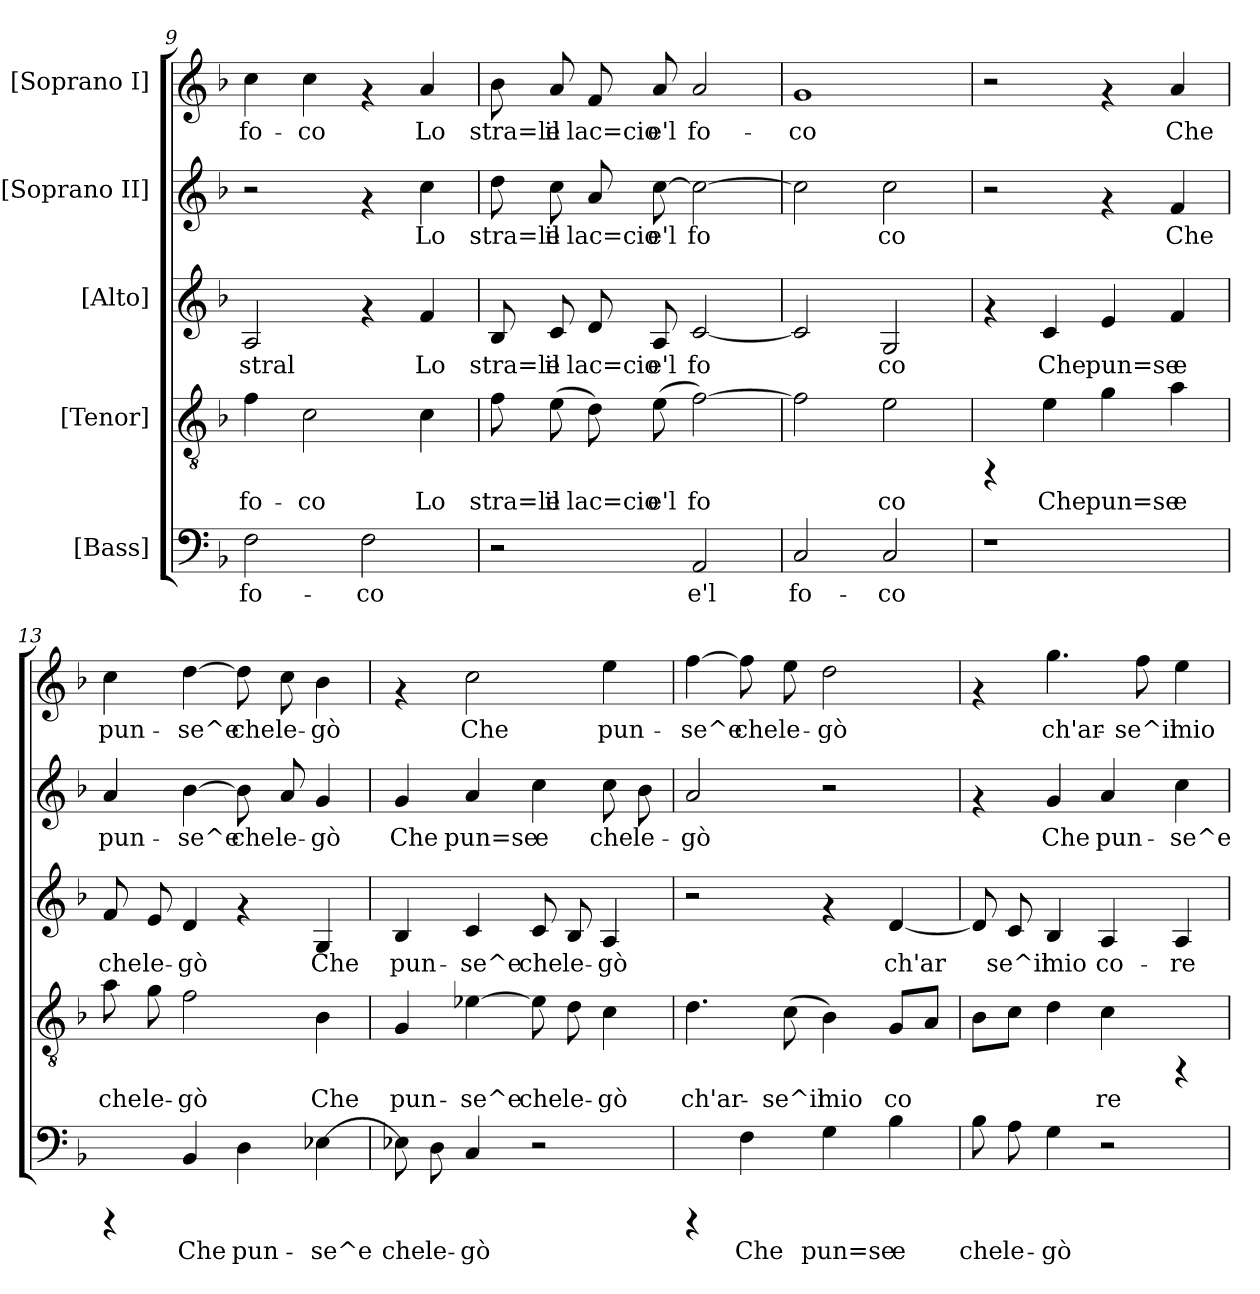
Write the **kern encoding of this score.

**kern	**text	**kern	**text	**kern	**text	**kern	**text	**kern	**text
*part5	*part5	*part4	*part4	*part3	*part3	*part2	*part2	*part1	*part1
*staff5	*staff5	*staff4	*staff4	*staff3	*staff3	*staff2	*staff2	*staff1	*staff1
*I"[Bass]	*	*I"[Tenor]	*	*I"[Alto]	*	*I"[Soprano II]	*	*I"[Soprano I]	*
*clefF4	*	*clefGv2	*	*clefG2	*	*clefG2	*	*clefG2	*
*k[b-]	*	*k[b-]	*	*k[b-]	*	*k[b-]	*	*k[b-]	*
*F:	*	*F:	*	*F:	*	*F:	*	*F:	*
=9	=9	=9	=9	=9	=9	=9	=9	=9	=9
!	!LO:LY:b:cj	!	!LO:LY:b:cj	!	!LO:LY:b:cj	!	!	!	!LO:LY:b:cj
2F\	fo-	4f\	fo-	2A/	stral	2r	.	4cc\	fo-
!	!	!	!LO:LY:b:cj	!	!	!	!	!	!LO:LY:b:cj
.	.	2c\	-co	.	.	.	.	4cc\	-co
!	!LO:LY:b:cj	!	!	!	!	!	!	!	!
2F\	-co	.	.	4rf	.	4rf	.	4rf	.
!	!	!	!LO:LY:b:cj	!	!LO:LY:b:cj	!	!LO:LY:b:cj	!	!LO:LY:b:cj
.	.	4c\	Lo	4f/	Lo	4cc\	Lo	4a/	Lo
=10	=10	=10	=10	=10	=10	=10	=10	=10	=10
!	!	!	!LO:LY:b:cj	!	!LO:LY:b:cj	!	!LO:LY:b:cj	!	!LO:LY:b:cj
2r	.	8f\	stra=le	8B-/	stra=le	8dd\	stra=le	8b-\	stra=le
!	!	!	!LO:LY:b:cj	!	!LO:LY:b:cj	!	!LO:LY:b:cj	!	!LO:LY:b:cj
.	.	(<8e\	il	8c/	il	8cc\	il	8a/	il
!	!	!	!LO:LY:b:cj	!	!LO:LY:b:cj	!	!LO:LY:b:cj	!	!LO:LY:b:cj
.	.	8d\)	lac=cio	8d/	lac=cio	8a/	lac=cio	8f/	lac=cio
!	!	!	!LO:LY:b:cj	!	!LO:LY:b:cj	!	!LO:LY:b:cj	!	!LO:LY:b:cj
.	.	(<8e\	e'l	8A/	e'l	[<8cc\	e'l	8a/	e'l
!	!LO:LY:b:cj	!	!LO:LY:b:cj	!	!LO:LY:b:cj	!	!LO:LY:b:cj	!	!LO:LY:b:cj
2AA/	e'l	[>2f\)	fo-	[<2c/	fo-	2cc\_>	fo-	2a/	fo-
=11	=11	=11	=11	=11	=11	=11	=11	=11	=11
!	!LO:LY:b:cj	!	!LO:LY:b:cj	!	!LO:LY:b:cj	!	!LO:LY:b:cj	!	!LO:LY:b:cj
2C/	fo-	2f\]	--	2c/]	--	2cc\]	--	1g	-co
!	!LO:LY:b:cj	!	!LO:LY:b:cj	!	!LO:LY:b:cj	!	!LO:LY:b:cj	!	!
2C/	-co	2e\	-co	2G/	-co	2cc\	-co	.	.
=12	=12	=12	=12	=12	=12	=12	=12	=12	=12
1r	.	4rFF	.	4rf	.	2r	.	2r	.
!	!	!	!LO:LY:b:cj	!	!LO:LY:b:cj	!	!	!	!
.	.	4e\	Che	4c/	Che	.	.	.	.
!	!	!	!LO:LY:b:cj	!	!LO:LY:b:cj	!	!	!	!
.	.	4g\	pun=se	4e/	pun=se	4rf	.	4rf	.
!	!	!	!LO:LY:b:cj	!	!LO:LY:b:cj	!	!LO:LY:b:cj	!	!LO:LY:b:cj
.	.	4a\	e	4f/	e	4f/	Che	4a/	Che
!!LO:PB:g=z
=13	=13	=13	=13	=13	=13	=13	=13	=13	=13
!	!	!	!LO:LY:b:cj	!	!LO:LY:b:cj	!	!LO:LY:b:cj	!	!LO:LY:b:cj
4rCCC	.	8a\	che	8f/	che	4a/	pun-	4cc\	pun-
!	!	!	!LO:LY:b:cj	!	!LO:LY:b:cj	!	!	!	!
.	.	8g\	le-	8e/	le-	.	.	.	.
!	!LO:LY:b:cj	!	!LO:LY:b:cj	!	!LO:LY:b:cj	!	!LO:LY:b:cj	!	!LO:LY:b:cj
4BB-/	Che	2f\	-gò	4d/	-gò	[<4b-\	-se^e	[<4dd\	-se^e
!	!LO:LY:b:cj	!	!	!	!	!	!LO:LY:b:cj	!	!LO:LY:b:cj
4D\	pun-	.	.	4rf	.	8b-\]	che	8dd\]	che
!	!	!	!	!	!	!	!LO:LY:b:cj	!	!LO:LY:b:cj
.	.	.	.	.	.	8a/	le-	8cc\	le-
!	!LO:LY:b:cj	!	!LO:LY:b:cj	!	!LO:LY:b:cj	!	!LO:LY:b:cj	!	!LO:LY:b:cj
[<4E-X\	-se^e	4B-\	Che	4G/	Che	4g/	-gò	4b-\	-gò
=14	=14	=14	=14	=14	=14	=14	=14	=14	=14
!	!LO:LY:b:cj	!	!LO:LY:b:cj	!	!LO:LY:b:cj	!	!LO:LY:b:cj	!	!
8E-X\]	che	4G/	pun-	4B-/	pun-	4g/	Che	4rf	.
!	!LO:LY:b:cj	!	!	!	!	!	!	!	!
8D\	le-	.	.	.	.	.	.	.	.
!	!LO:LY:b:cj	!	!LO:LY:b:cj	!	!LO:LY:b:cj	!	!LO:LY:b:cj	!	!LO:LY:b:cj
4C/	-gò	[<4e-X\	-se^e	4c/	-se^e	4a/	pun=se	2cc\	Che
!	!	!	!LO:LY:b:cj	!	!LO:LY:b:cj	!	!LO:LY:b:cj	!	!
2r	.	8e-\]	che	8c/	che	4cc\	e	.	.
!	!	!	!LO:LY:b:cj	!	!LO:LY:b:cj	!	!	!	!
.	.	8d\	le-	8B-/	le-	.	.	.	.
!	!	!	!LO:LY:b:cj	!	!LO:LY:b:cj	!	!LO:LY:b:cj	!	!LO:LY:b:cj
.	.	4c\	-gò	4A/	-gò	8cc\	che	4ee\	pun-
!	!	!	!	!	!	!	!LO:LY:b:cj	!	!
.	.	.	.	.	.	8b-\	le-	.	.
=15	=15	=15	=15	=15	=15	=15	=15	=15	=15
!	!	!	!LO:LY:b:cj	!	!	!	!LO:LY:b:cj	!	!LO:LY:b:cj
4rCCC	.	4.d\	ch'ar-	2r	.	2a/	-gò	[<4ff\	-se^e
!	!LO:LY:b:cj	!	!	!	!	!	!	!	!LO:LY:b:cj
4F\	Che	.	.	.	.	.	.	8ff\]	che
!	!	!	!LO:LY:b:cj	!	!	!	!	!	!LO:LY:b:cj
.	.	(<8c\	-se^il	.	.	.	.	8ee\	le-
!	!LO:LY:b:cj	!	!LO:LY:b:cj	!	!	!	!	!	!LO:LY:b:cj
4G\	pun=se	4B-\)	mio	4rf	.	2r	.	2dd\	-gò
!	!LO:LY:b:cj	!	!LO:LY:b:cj	!	!LO:LY:b:cj	!	!	!	!
4B-\	e	8G/L	co-	[<4d/	ch'ar-	.	.	.	.
!	!	!	!LO:LY:b:cj	!	!	!	!	!	!
.	.	8A/J	--	.	.	.	.	.	.
=16	=16	=16	=16	=16	=16	=16	=16	=16	=16
!	!LO:LY:b:cj	!	!LO:LY:b:cj	!	!LO:LY:b:cj	!	!	!	!
8B-\	che	8B-\L	--	8d/]	--	4rf	.	4rf	.
!	!LO:LY:b:cj	!	!LO:LY:b:cj	!	!LO:LY:b:cj	!	!	!	!
8A\	le-	8c\J	--	8c/	-se^il	.	.	.	.
!	!LO:LY:b:cj	!	!LO:LY:b:cj	!	!LO:LY:b:cj	!	!LO:LY:b:cj	!	!LO:LY:b:cj
4G\	-gò	4d\	--	4B-/	mio	4g/	Che	4.gg\	ch'ar-
!	!	!	!LO:LY:b:cj	!	!LO:LY:b:cj	!	!LO:LY:b:cj	!	!
2r	.	4c\	-re	4A/	co-	4a/	pun-	.	.
!	!	!	!	!	!	!	!	!	!LO:LY:b:cj
.	.	.	.	.	.	.	.	8ff\	-se^il
!	!	!	!	!	!LO:LY:b:cj	!	!LO:LY:b:cj	!	!LO:LY:b:cj
.	.	4rFF	.	4A/	-re	4cc\	-se^e	4ee\	mio
=	=	=	=	=	=	=	=	=	=
*-	*-	*-	*-	*-	*-	*-	*-	*-	*-
